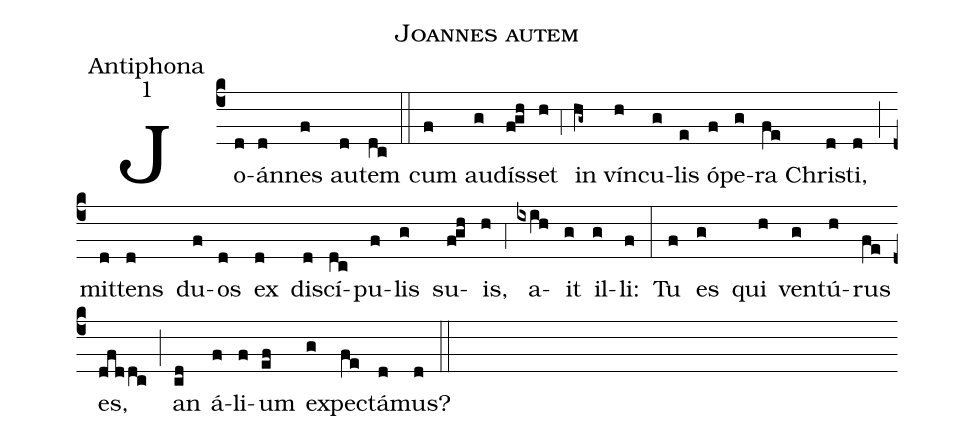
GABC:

name:Joannes autem;
office-part:Antiphona;
mode:1;
%%
(c4) Jo(d)án(d)nes(f) au(d)tem(dc) (::)
cum(f) au(g)dís(f!gh)set(h) (,4) in(hg~) vín(h)cu(g)lis(e) ó(f)pe(g)ra(fe) Chri(d)sti,(d) (;) mit(d)tens(d) du(f)os(d) ex(d) di(d)scí(dc)pu(f)lis(g) su(f!gh)is,(h) (,4) a(ixih)it(g) il(g)li:(f) (:)
Tu(f) es(g) qui(h) ven(g)tú(h)rus(fe) es,(dfddc) (;) an(cd) á(f)li(f)um(ef) ex(g)pe(fe)ctá(d)mus?(d) (::)
